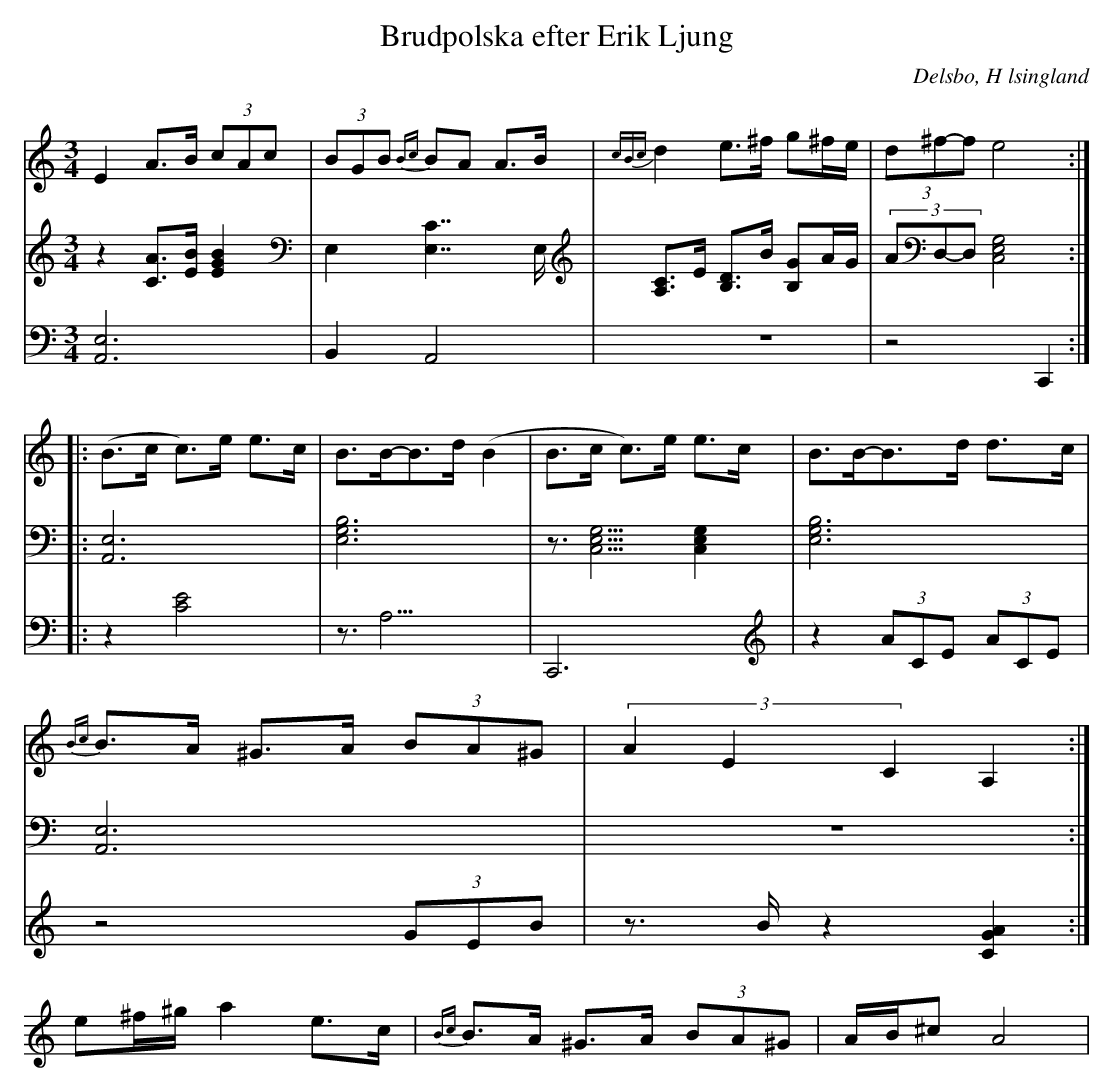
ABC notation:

X:1
T: Brudpolska efter Erik Ljung
Q: 105
O: Delsbo, H lsingland
M: 3/4
L: 1/8
K: Am
V:1
V:2
V:3 Merge
V:1
E2 A>B (3cAc| (3BGB {Bc}BA A>B|{cBc}d2 e>^f g^f/e/|(3d^f-f e4 :|
|:(B>c c)>e e>c|B>B-B>d (B2|B>c c)>e e>c|B>B-B>d d>c|
{Bc}B>A ^G>A (3BA^G|(3A2E2C2 A,2:|
e^f/^g/ a2 e>c|{Bc}B>A ^G>A (3BA^G|A/B/^c A4|
V:2
z2 [AC]>[BE] [B2E2G2]|E,2 [C7/2E,7/2]E,/|[A,C]>E [B,D]>B [B,G]A/G/|(3AD,-D, [E,4G,4C,4]:|
|:[A,,6E,6]|[E,6G,6B,6]|z3/2[E,5/2G,5/2C,5/2] [E,2G,2C,2]|[E,6G,6B,6]|
[A,,6E,6]|z6:|
V:3
[A,,6E,6]|B,,2 A,,4|z6|z4  C,,2:|
|:z2 [C4E4]|z3<A,3|C,,6|z2 (3ACE (3ACE|
z4 (3GEB|z>B z2 [G2A2C2]:|
